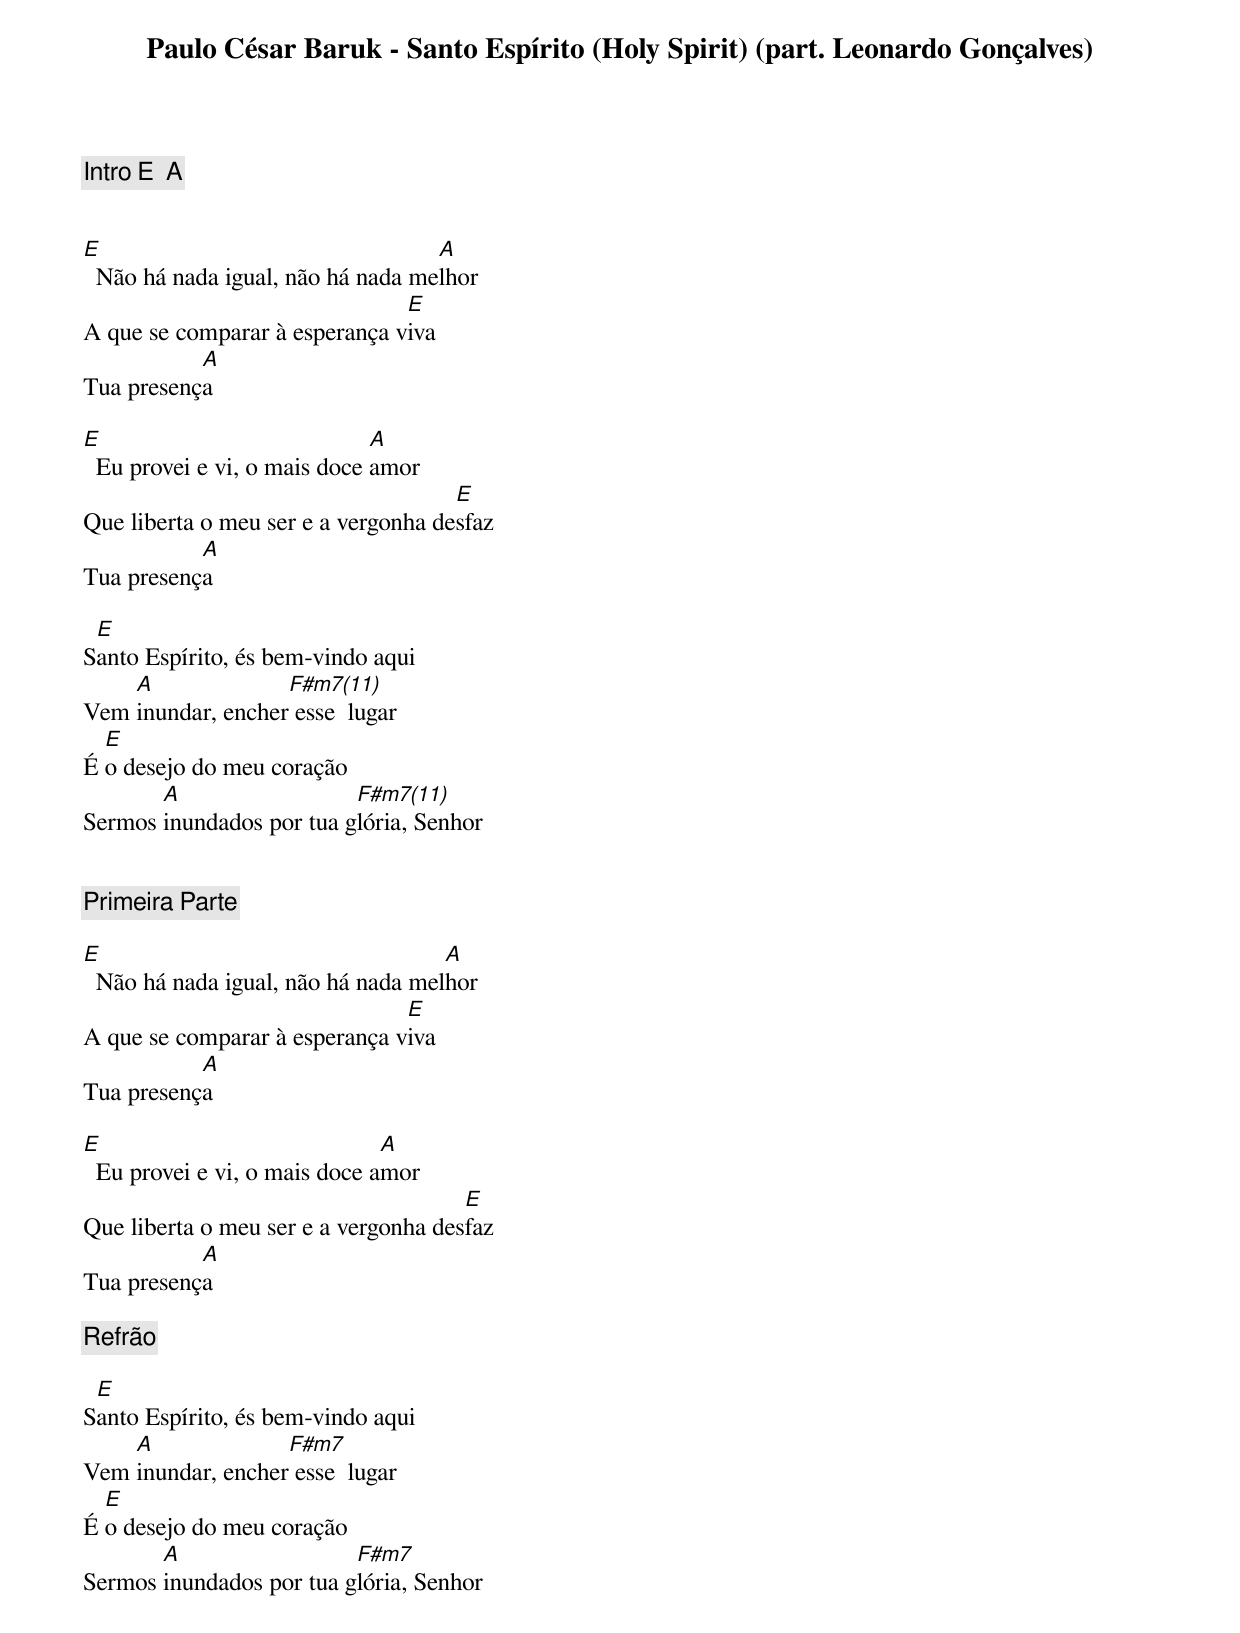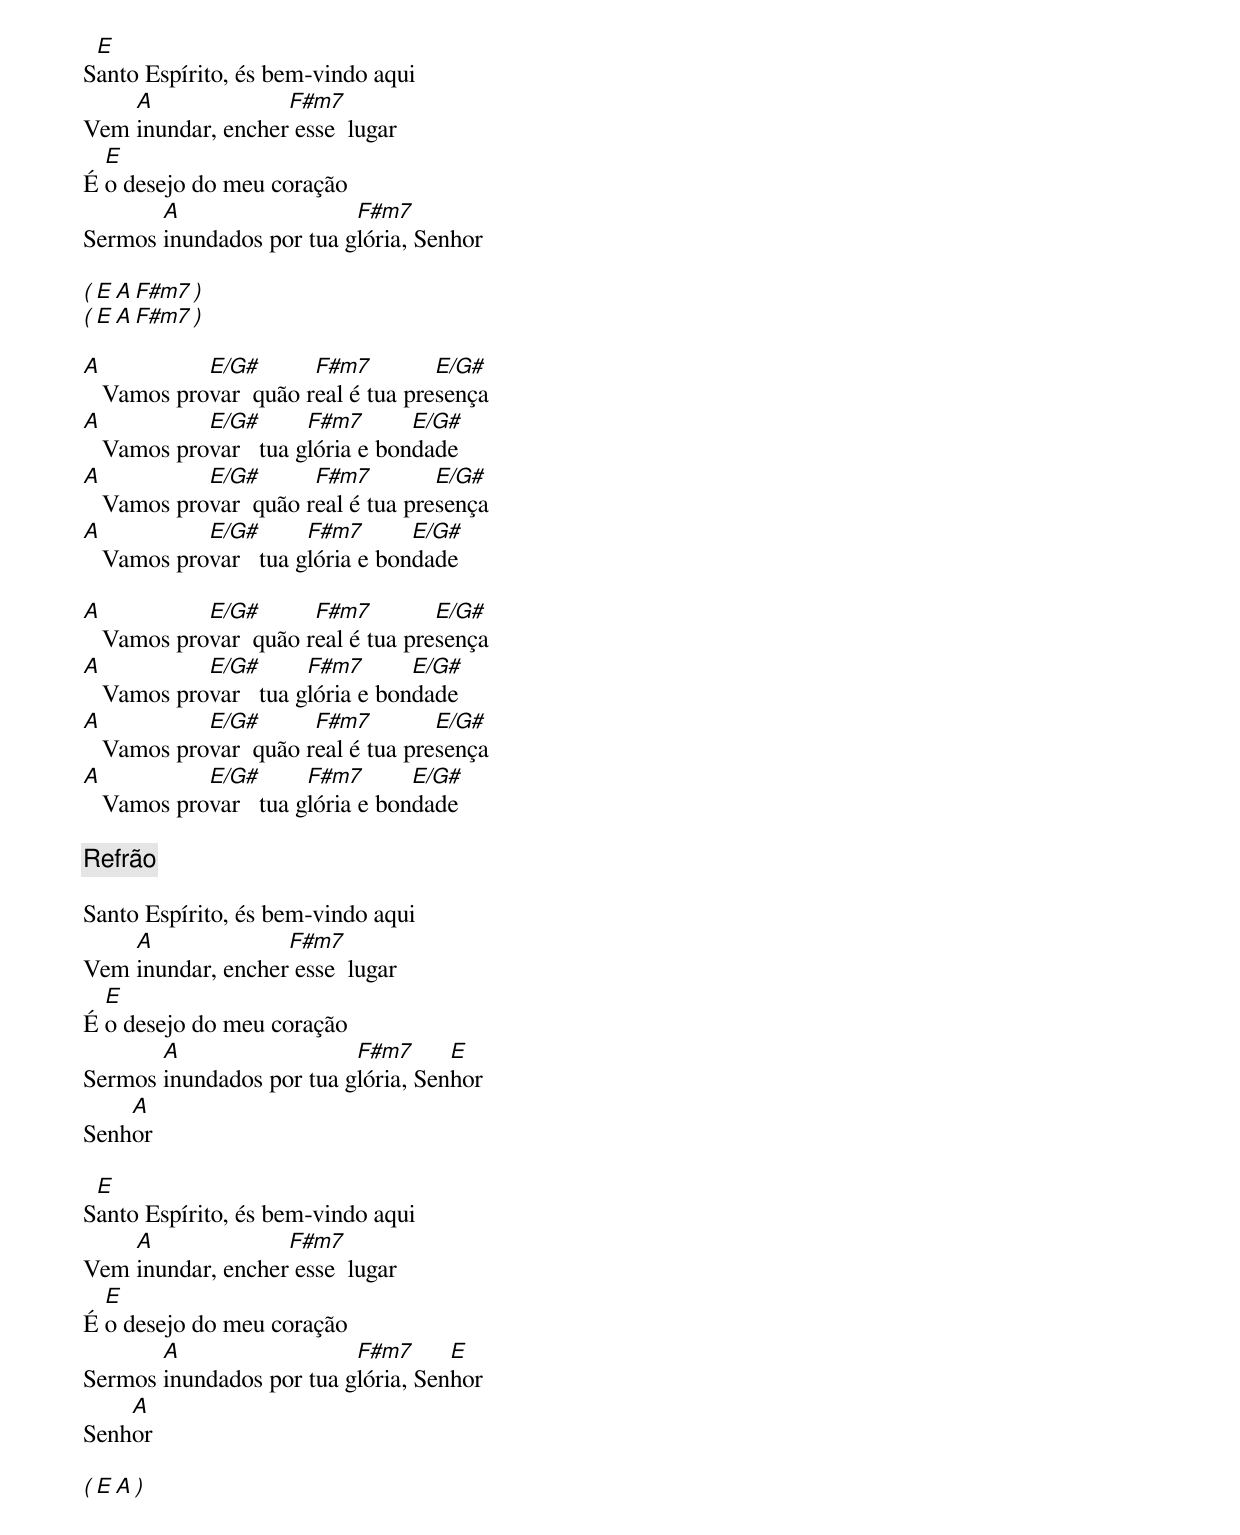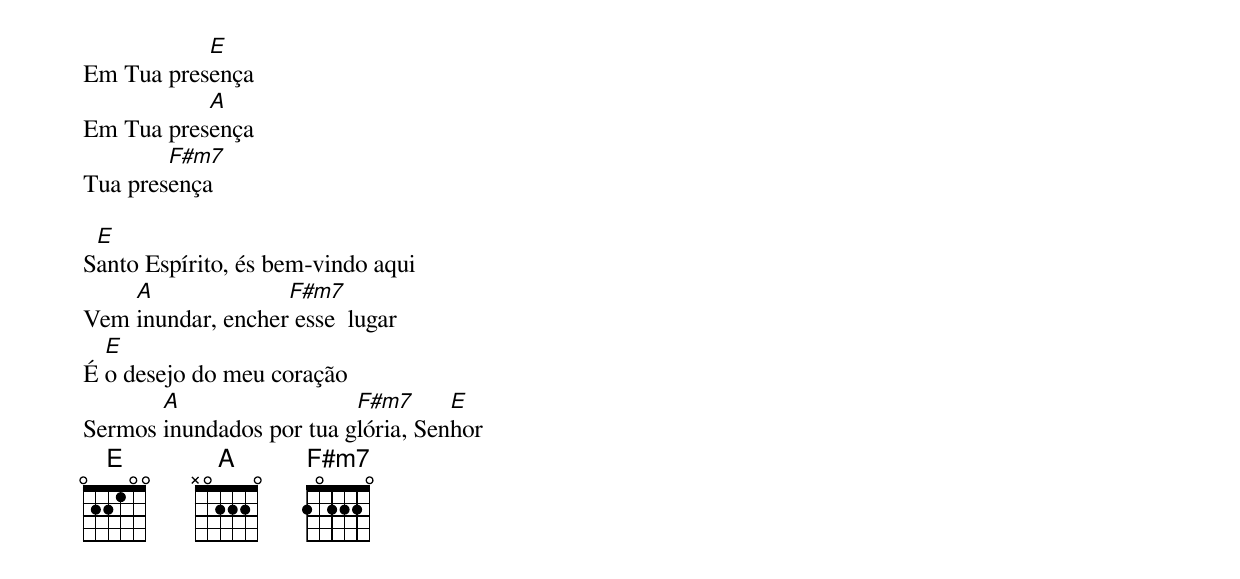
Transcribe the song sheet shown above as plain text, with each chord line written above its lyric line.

Paulo César Baruk - Santo Espírito (Holy Spirit) (part. Leonardo Gonçalves)

[Intro] E  A


E                                  A
  Não há nada igual, não há nada melhor
                               E
A que se comparar à esperança viva
           A
Tua presença

E                             A
  Eu provei e vi, o mais doce amor
                                     E
Que liberta o meu ser e a vergonha desfaz
           A
Tua presença

 E
Santo Espírito, és bem-vindo aqui
    A              F#m7(11)
Vem inundar, encher esse  lugar
  E
É o desejo do meu coração
       A                  F#m7(11)
Sermos inundados por tua glória, Senhor


[Primeira Parte]

E                                   A
  Não há nada igual, não há nada melhor
                               E
A que se comparar à esperança viva
           A
Tua presença

E                              A
  Eu provei e vi, o mais doce amor
                                      E
Que liberta o meu ser e a vergonha desfaz
           A
Tua presença

[Refrão]

 E
Santo Espírito, és bem-vindo aqui
    A              F#m7
Vem inundar, encher esse  lugar
  E
É o desejo do meu coração
       A                  F#m7
Sermos inundados por tua glória, Senhor


 E
Santo Espírito, és bem-vindo aqui
    A              F#m7
Vem inundar, encher esse  lugar
  E
É o desejo do meu coração
       A                  F#m7
Sermos inundados por tua glória, Senhor

( E  A  F#m7 )
( E  A  F#m7 )

A           E/G#       F#m7         E/G#
   Vamos provar  quão real é tua presença
A           E/G#       F#m7       E/G#
   Vamos provar   tua glória e bondade
A           E/G#       F#m7         E/G#
   Vamos provar  quão real é tua presença
A           E/G#       F#m7       E/G#
   Vamos provar   tua glória e bondade

A           E/G#       F#m7         E/G#
   Vamos provar  quão real é tua presença
A           E/G#       F#m7       E/G#
   Vamos provar   tua glória e bondade
A           E/G#       F#m7         E/G#
   Vamos provar  quão real é tua presença
A           E/G#       F#m7       E/G#
   Vamos provar   tua glória e bondade

[Refrão]

Santo Espírito, és bem-vindo aqui
    A              F#m7
Vem inundar, encher esse  lugar
  E
É o desejo do meu coração
       A                  F#m7      E
Sermos inundados por tua glória, Senhor
    A
Senhor

 E
Santo Espírito, és bem-vindo aqui
    A              F#m7
Vem inundar, encher esse  lugar
  E
É o desejo do meu coração
       A                  F#m7      E
Sermos inundados por tua glória, Senhor
    A
Senhor

( E  A )

           E
Em Tua presença
           A
Em Tua presença
        F#m7
Tua presença

 E
Santo Espírito, és bem-vindo aqui
    A              F#m7
Vem inundar, encher esse  lugar
  E
É o desejo do meu coração
       A                  F#m7      E
Sermos inundados por tua glória, Senhor
